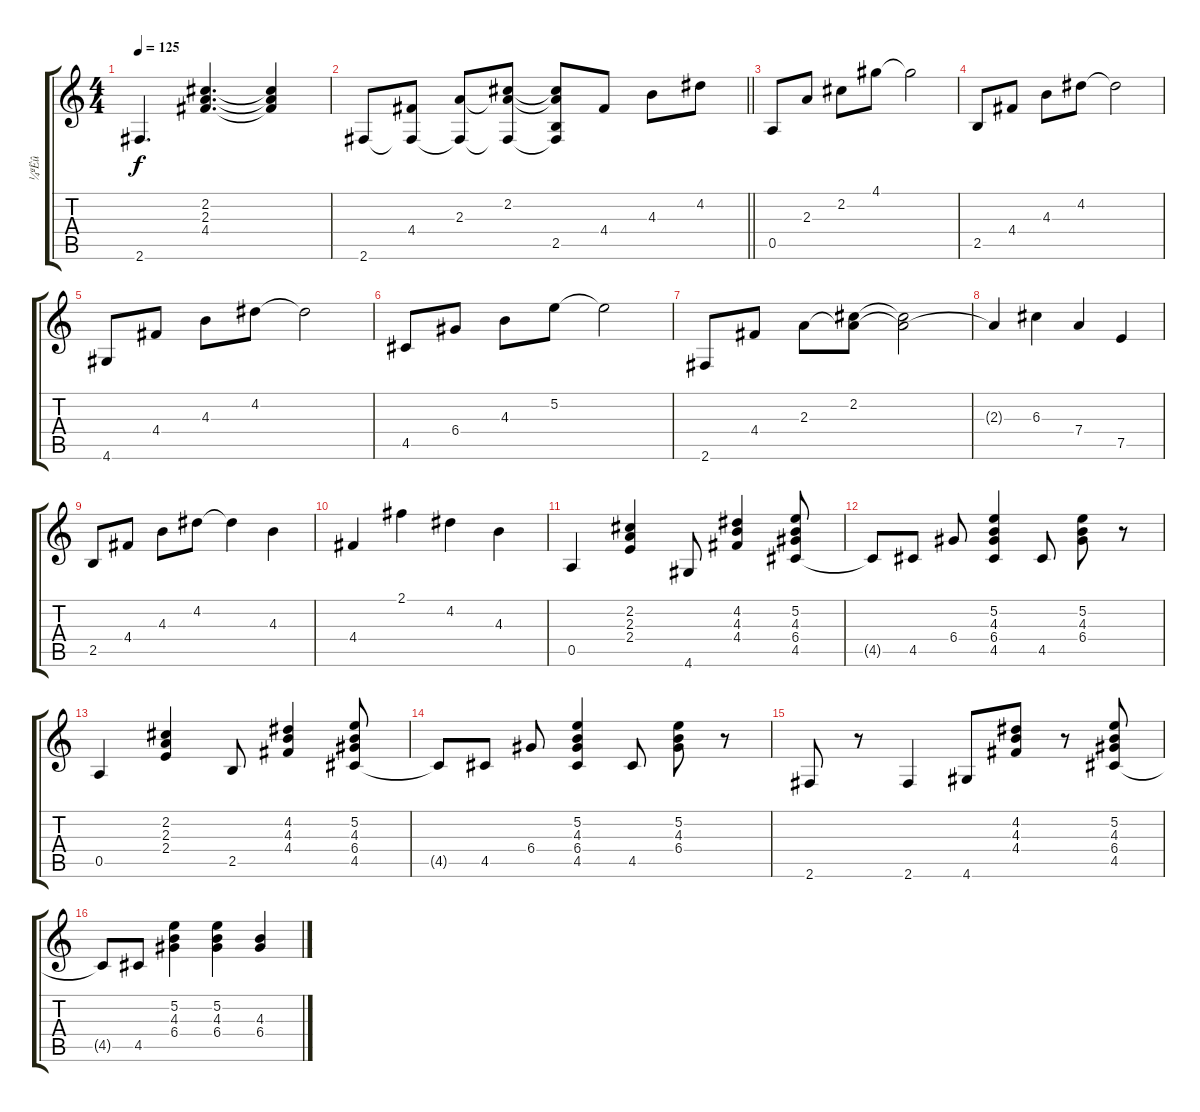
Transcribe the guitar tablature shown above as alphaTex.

\track ("¼ªËû" "¼ªËû") {instrument acousticguitarsteel}
\staff {score tabs}
\tuning (E4 B3 G3 D3 A2 E2) {hide}
\ts (4 4)
\tempo 125
\clef g2
\ks c
2.6.4{d dy f} (2.2 2.3 4.4).4{d} (2.2{t} 2.3{t} 4.4{t}).4 |
\barLineRight lightlight
2.6.8 (4.4 2.6{t}).8 (2.3 2.6{t}).8 (2.2 2.3{t} 2.6{t}).8 (2.2{t} 2.3{t} 2.5 2.6{t}).8 4.4.8 4.3.8 4.2.8 |
0.5.8 2.3.8 2.2.8 4.1.8 4.1{t}.2 |
2.5.8 4.4.8 4.3.8 4.2.8 4.2{t}.2 |
4.6.8 4.4.8 4.3.8 4.2.8 4.2{t}.2 |
4.5.8 6.4.8 4.3.8 5.2.8 5.2{t}.2 |
2.6.8 4.4.8 2.3.8 (2.2 2.3{t}).8 (2.2{t} 2.3{t}).2 |
2.3{t}.4 6.3.4 7.4.4 7.5.4 |
2.5.8 4.4.8 4.3.8 4.2.8 4.2{t}.4 4.3.4 |
4.4.4 2.1.4 4.2.4 4.3.4 |
0.5.4 (2.2 2.3 2.4).4 4.6.8 (4.2 4.3 4.4).4 (5.2 4.3 6.4 4.5).8 |
4.5{t}.8 4.5.8 6.4.8 (5.2 4.3 6.4 4.5).4 4.5.8 (5.2 4.3 6.4).8 r.8 |
0.5.4 (2.2 2.3 2.4).4 2.5.8 (4.2 4.3 4.4).4 (5.2 4.3 6.4 4.5).8 |
4.5{t}.8 4.5.8 6.4.8 (5.2 4.3 6.4 4.5).4 4.5.8 (5.2 4.3 6.4).8 r.8 |
2.6.8 r.8 2.6.4 4.6.8 (4.2 4.3 4.4).8 r.8 (5.2 4.3 6.4 4.5).8 |
4.5{t}.8 4.5.8 (5.2 4.3 6.4).4 (5.2 4.3 6.4).4 (4.3 6.4).4
